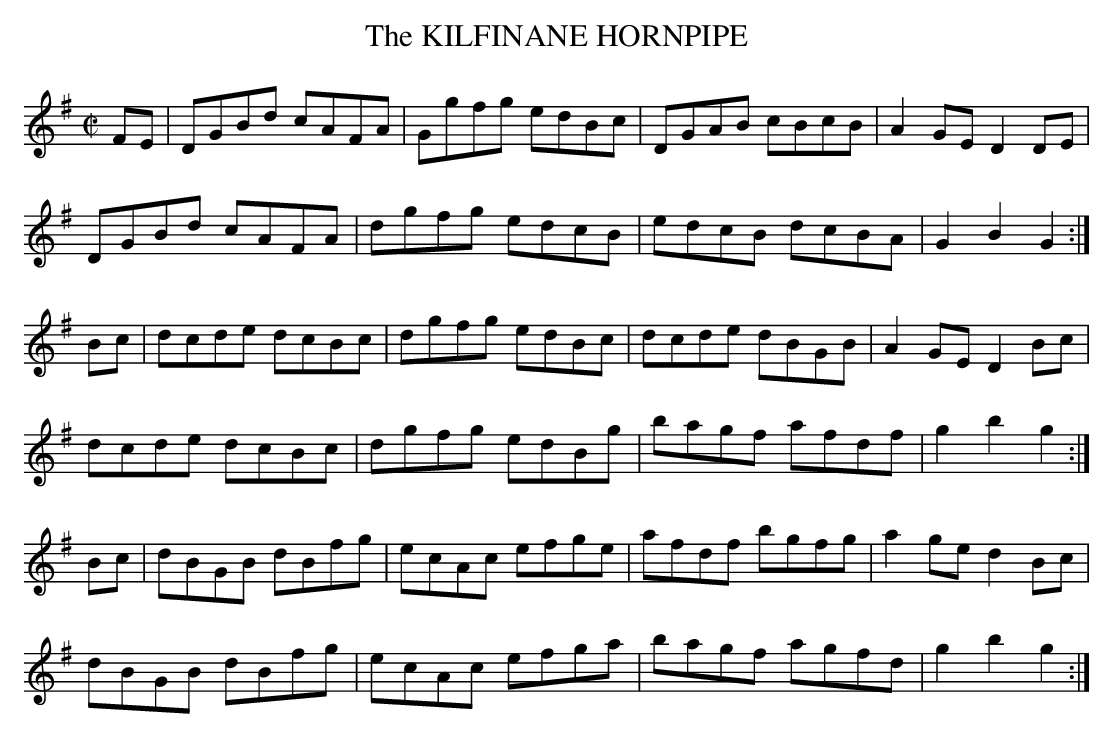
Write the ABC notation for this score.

X:1
T:KILFINANE HORNPIPE, The
M:C|
L:1/8
K:G
FE|DGBd cAFA|Ggfg edBc|DGAB cBcB|A2GE D2DE|
DGBd cAFA|dgfg edcB|edcB dcBA|G2B2G2:|
Bc|dcde dcBc|dgfg edBc|dcde dBGB|A2GE D2Bc|
dcde dcBc|dgfg edBg|bagf afdf|g2b2g2:|
Bc|dBGB dBfg|ecAc efge|afdf bgfg|a2ge d2Bc|
dBGB dBfg|ecAc efga|bagf agfd|g2b2g2:|
